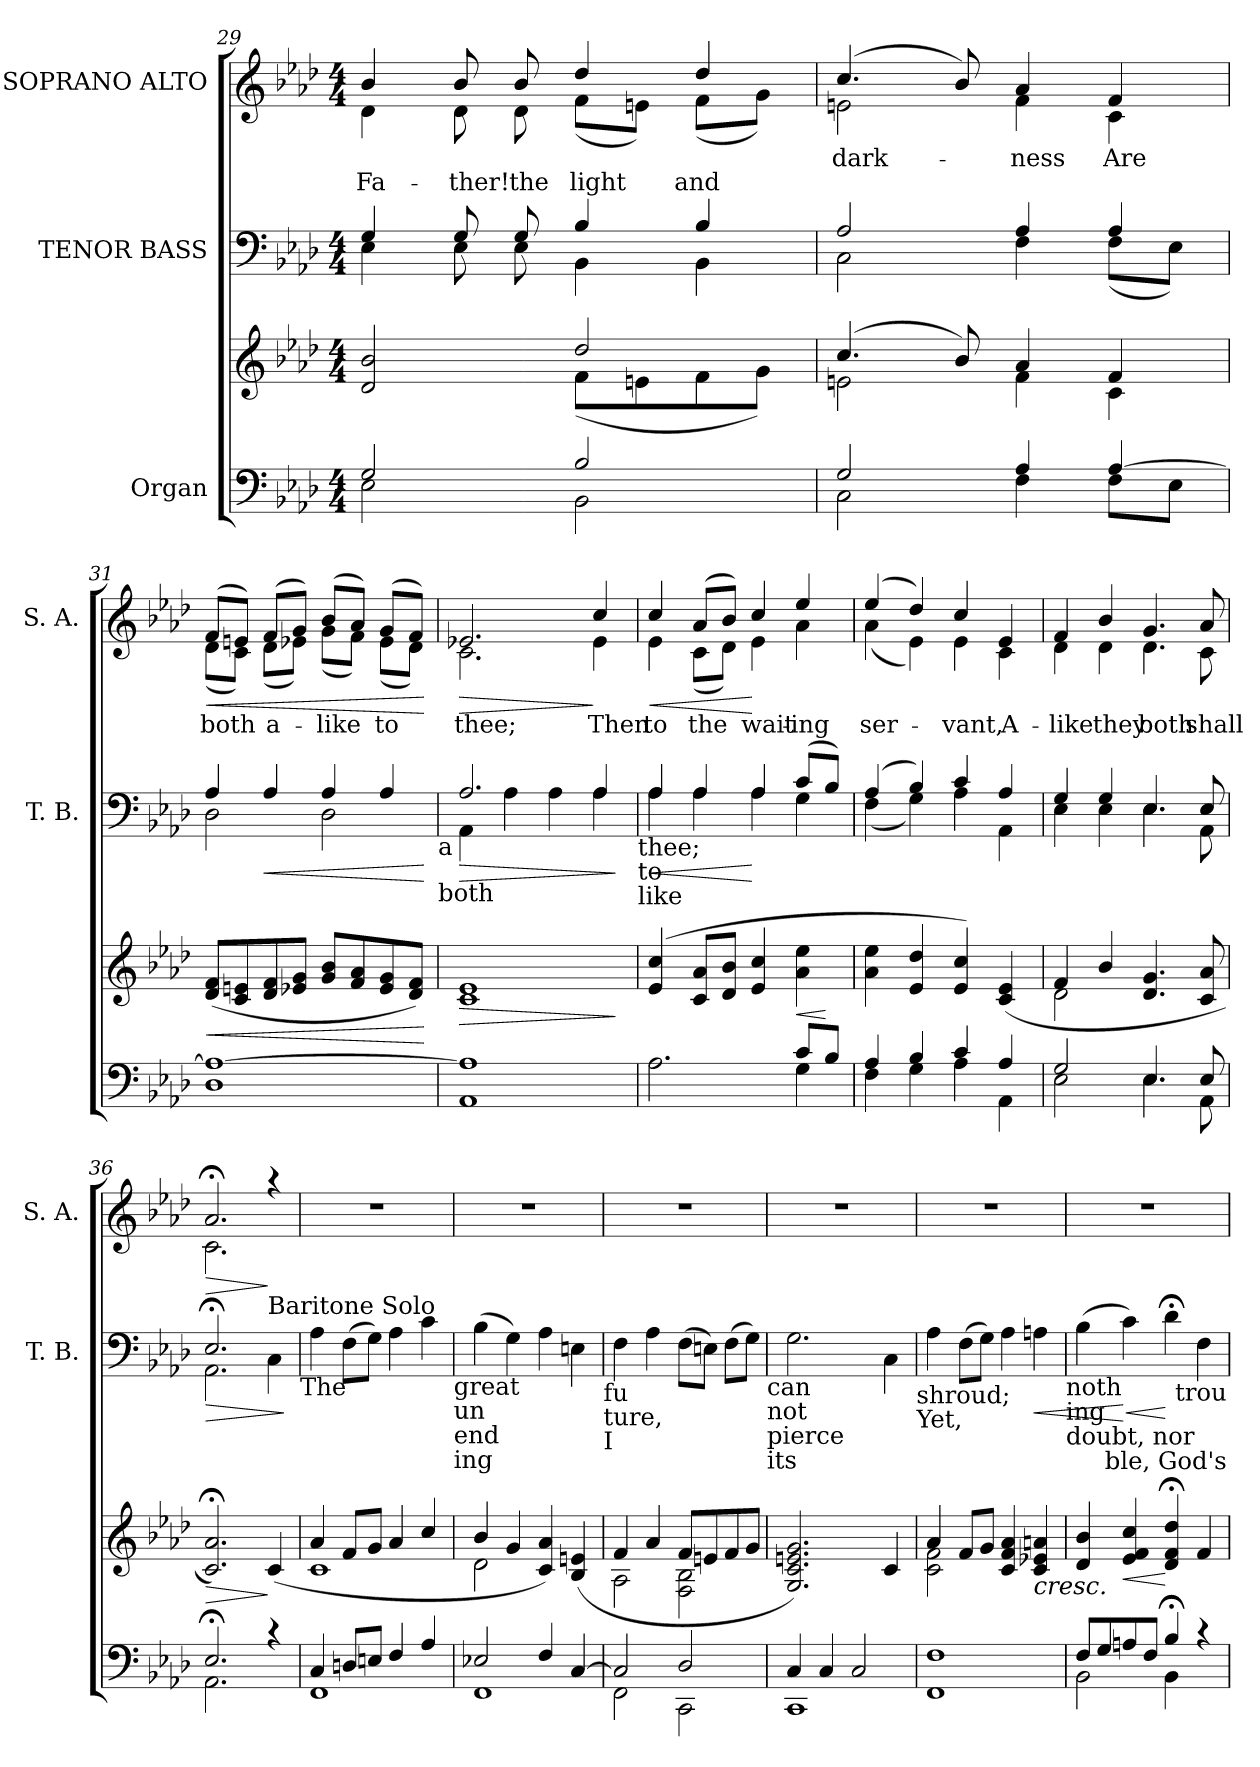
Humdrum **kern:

**kern	**kern	**dynam	**kern	**dynam	**kern	**text	**text	**dynam
*part3	*part3	*part3	*part2	*part2	*part1	*part1	*part1	*part1
*staff4	*staff3	*staff3/4	*staff2	*staff2	*staff1	*staff1	*staff1	*staff1
*I"Organ	*	*	*I"TENOR BASS	*	*I"SOPRANO ALTO	*	*	*
*	*	*	*I'T. B.	*	*I'S. A.	*	*	*
*clefF4	*clefG2	*	*clefF4	*	*clefG2	*	*	*
*	*	*	*ITrd7c12	*	*	*	*	*
*k[b-e-a-d-]	*k[b-e-a-d-]	*	*k[b-e-a-d-]	*	*k[b-e-a-d-]	*	*	*
*A-:	*A-:	*	*A-:	*	*A-:	*	*	*
*M4/4	*M4/4	*	*M4/4	*	*M4/4	*	*	*
=29	=29	=29	=29	=29	=29	=29	=29	=29
*^	*^	*	*^	*	*	*	*	*
!	!	!	!	!	!	!	!	!	!	!LO:LY:b	!
*	*	*	*	*	*	*	*	*^	*	*	*
2G/	2E-\	2d-/ 2b-/	2ryy	.	4GG/	4EE-\	.	4b-/	4d-\	.	Fa-	.
!	!	!	!	!	!	!	!	!	!	!	!LO:LY:b	!
.	.	.	.	.	8GG/	8EE-\	.	8b-/	8d-\	.	-ther!	.
!	!	!	!	!	!	!	!	!	!	!	!LO:LY:b	!
.	.	.	.	.	8GG/	8EE-\	.	8b-/	8d-\	.	the	.
!	!	!	!	!	!	!	!	!	!	!	!LO:LY:b	!
2B-/	2BB-\	2dd-/	(<8f\L	.	4BB-/	4BBB-\	.	4dd-/	(<8f\L	.	light	.
.	.	.	8en\	.	.	.	.	.	8en\J)	.	.	.
!	!	!	!	!	!	!	!	!	!	!	!LO:LY:b	!
.	.	.	8f\	.	4BB-/	4BBB-\	.	4dd-/	(<8f\L	.	and	.
.	.	.	8g\J)	.	.	.	.	.	8g\J)	.	.	.
!!LO:LB:g=z	!!
=30	=30	=30	=30	=30	=30	=30	=30	=30	=30	=30	=30	=30
!	!	!	!	!	!	!	!	!	!	!LO:LY:b	!	!
2G/	2C\	(4.cc/	2en\	.	2AA-/	2CC\	.	(4.cc/	2en\	-dark-	.	.
.	.	8b-/)	.	.	.	.	.	8b-/)	.	.	.	.
!	!	!	!	!	!	!	!	!	!	!LO:LY:b	!	!
4A-/	4F\	4a-/	4f\	.	4AA-/	4FF\	.	4a-/	4f\	-ness	.	.
!	!	!	!	!	!	!	!	!	!	!LO:LY:b	!	!
[>4A-/	8F\L	4f/	4c\	.	4AA-/	(<8FF\L	.	4f/	4c\	Are	.	.
.	8E-\J	.	.	.	.	8EE-\J)	.	.	.	.	.	.
*	*	*v	*v	*	*	*	*	*	*	*	*	*
=31	=31	=31	=31	=31	=31	=31	=31	=31	=31	=31	=31
!	!	!	!LO:HP:b	!	!	!	!	!	!LO:LY:b	!	!LO:HP:b
*v	*v	*	*	*	*	*	*	*	*	*	*
1D- 1A-_	(<8d-/ 8f/L	<	4AA-/	2DD-\	.	(>8f/L	(<8d-\L	both	.	<
.	8c/ 8en/	.	.	.	.	8en/J)	8c\J)	.	.	.
!	!	!	!	!	!LO:HP:b	!	!	!LO:LY:b	!	!
.	8d-/ 8f/	.	4AA-/	.	<	(>8f/L	(<8d-\L	a-	.	.
.	8e-X/ 8g/J	.	.	.	.	8g/J)	8e-X\J)	.	.	.
!	!	!	!	!	!	!	!	!LO:LY:b	!	!
.	8g/ 8b-/L	.	4AA-/	2DD-\	.	(>8b-/L	(<8g\L	-like	.	.
.	8f/ 8a-/	.	.	.	.	8a-/J)	8f\J)	.	.	.
!	!	!	!	!	!	!	!	!LO:LY:b	!	!
.	8e-/ 8g/	.	4AA-/	.	.	(>8g/L	(<8e-\L	to	.	.
.	8d-/ 8f/J)	.	.	.	.	8f/J)	8d-\J)	.	.	.
*	*	*	*v	*v	*	*	*	*	*	*
*	*	*	*	*	*v	*v	*	*	*
.	.	[	.	[	.	.	.	[
!	!	!	!LO:TX:b:t=a	!	!	!	!	!
!	!	!	!LO:TX:b:t=both	!	!	!	!	!
=32	=32	=32	=32	=32	=32	=32	=32	=32
!	!	!LO:HP:b	!	!LO:HP:b	!	!LO:LY:b	!	!LO:HP:b
*	*	*	*^	*	*^	*	*	*
1AA- 1A-]	1c 1e-	>	2.AA-/	4AAA-\	>	2.e-X/	2.c\	thee;	.	>
.	.	.	.	4AA-\	.	.	.	.	.	.
.	.	.	.	4AA-\	.	.	.	.	.	.
!	!	!	!	!	!	!	!	!LO:LY:b	!	!
.	.	.	4AA-/	4AA-\	.	4cc/	4e-\	Then	.	]
*	*	*	*v	*v	*	*	*	*	*	*
*	*	*	*	*	*v	*v	*	*	*
.	.	]	.	]	.	.	.	.
!	!	!	!LO:TX:b:t=thee;	!	!	!	!	!
!	!	!	!LO:TX:b:t=to	!	!	!	!	!
!	!	!	!LO:TX:b:t=like	!	!	!	!	!
=33	=33	=33	=33	=33	=33	=33	=33	=33
*^	*	*	*	*	*	*	*	*
!	!	!	!	!	!LO:HP:b	!	!LO:LY:b	!	!LO:HP:b
*	*	*	*	*^	*	*^	*	*	*
2.ryy	2.A-\	(4e-/ 4cc/	.	4AA-/	4AA-\	<	4cc/	4e-\	to	.	<
!	!	!	!	!	!	!	!	!	!LO:LY:b	!	!
.	.	8c/ 8a-/L	.	4AA-/	4AA-\	.	(>8a-/L	(<8c\L	the	.	.
.	.	8d-/ 8b-/J	.	.	.	.	8b-/J)	8d-\J)	.	.	.
!	!	!	!	!	!	!	!	!	!LO:LY:b	!	!
.	.	4e-/ 4cc/	.	4AA-/	4AA-\	[	4cc/	4e-\	wait-	.	[
!	!	!	!LO:HP:b	!	!	!	!	!	!LO:LY:b	!	!
8c/L	4G\	4a-\ 4ee-\	<	(>8C/L	4GG\	.	4ee-/	4a-\	-ing	.	.
8B-/J	.	.	[	8BB-/J)	.	.	.	.	.	.	.
!!LO:PB:g=z	!!
=34	=34	=34	=34	=34	=34	=34	=34	=34	=34	=34	=34
!	!	!	!	!	!	!	!	!	!LO:LY:b	!	!
4A-/	4F\	4a-\ 4ee-\	.	(4AA-/	(<4FF\	.	(4ee-/	(<4a-\	ser-	.	.
4B-/	4G\	4e-/ 4dd-/	.	4BB-/)	4GG\)	.	4dd-/)	4e-\)	.	.	.
!	!	!	!	!	!	!	!	!	!LO:LY:b	!	!
4c/	4A-\	4e-/ 4cc/)	.	4C/	4AA-\	.	4cc/	4e-\	-vant,	.	.
!	!	!	!	!	!	!	!	!	!LO:LY:b	!	!
4A-/	4AA-\	(4c/ 4e-/	.	4AA-/	4AAA-\	.	4e-/	4c\	A-	.	.
=35	=35	=35	=35	=35	=35	=35	=35	=35	=35	=35	=35
*	*	*^	*	*	*	*	*	*	*	*	*
!	!	!	!	!	!	!	!	!	!	!LO:LY:b	!	!
2G/	2E-\	4f/	2d-\	.	4GG/	4EE-\	.	4f/	4d-\	-like	.	.
!	!	!	!	!	!	!	!	!	!	!LO:LY:b	!	!
.	.	4b-/	.	.	4GG/	4EE-\	.	4b-/	4d-\	they	.	.
!	!	!	!	!	!	!	!	!	!	!LO:LY:b	!	!
4.E-/	4.E-\	4.d-/ 4.g/	2ryy	.	4.EE-/	4.EE-\	.	4.g/	4.d-\	both	.	.
!	!	!	!	!	!	!	!	!	!	!LO:LY:b	!	!
8E-/	8AA-\	8c/ 8a-/	.	.	8EE-/	8AAA-\	.	8a-/	8c\	shall	.	.
*	*	*v	*v	*	*	*	*	*	*	*	*	*
=36	=36	=36	=36	=36	=36	=36	=36	=36	=36	=36	=36
!	!	!	!LO:HP:b	!	!	!LO:HP:b	!	!	!	!	!LO:HP:b
2.E-;</	2.AA-\	2.c/; 2.a-/;)	>	2.EE-;</	2.AAA-\	>	2.a-;</	2.c\	.	.	>
!	!	!	!	!LO:TX:a:t=Baritone Solo	!	!	!	!	!	!	!
4rc	4ryy	(4c/	]	4ryy	4CC\	.	4raa	4ryy	.	.	]
*	*	*	*	*v	*v	*	*	*	*	*	*
*v	*v	*	*	*	*	*v	*v	*	*	*
.	.	.	.	]	.	.	.	.
!	!	!	!LO:TX:b:t=The	!	!	!	!	!
=37	=37	=37	=37	=37	=37	=37	=37	=37
*^	*^	*	*	*	*	*	*	*
4C/	1FF	4a-/	1c	.	4AA-\	.	1r	.	.	.
8Dn/L	.	8f/L	.	.	(<8FF\L	.	.	.	.	.
8En/J	.	8g/J	.	.	8GG\J)	.	.	.	.	.
4F/	.	4a-/	.	.	4AA-\	.	.	.	.	.
4A-/	.	4cc/	.	.	4C\	.	.	.	.	.
!	!	!	!	!	!LO:TX:b:t=great	!	!	!	!	!
!	!	!	!	!	!LO:TX:b:t=un	!	!	!	!	!
!	!	!	!	!	!LO:TX:b:t=end	!	!	!	!	!
!	!	!	!	!	!LO:TX:b:t=ing	!	!	!	!	!
!!LO:LB:g=z
=38	=38	=38	=38	=38	=38	=38	=38	=38	=38	=38
2E-X/	1FF	4b-/	2d-\	.	(<4BB-\	.	1r	.	.	.
.	.	4g/	.	.	4GG\)	.	.	.	.	.
4F/	.	4c/ 4a-/)	2ryy	.	4AA-\	.	.	.	.	.
[>4C/	.	(4B-/ 4en/	.	.	4EEn\	.	.	.	.	.
!	!	!	!	!	!LO:TX:b:t=fu	!	!	!	!	!
!	!	!	!	!	!LO:TX:b:t=ture,	!	!	!	!	!
!	!	!	!	!	!LO:TX:b:t=I	!	!	!	!	!
=39	=39	=39	=39	=39	=39	=39	=39	=39	=39	=39
2C/]	2FF\	4f/	2A-\	.	4FF\	.	1r	.	.	.
.	.	4a-/	.	.	4AA-\	.	.	.	.	.
2D-/	2CC\	8f/L	2F\ 2B-\	.	(<8FF\L	.	.	.	.	.
.	.	8en/	.	.	8EEn\J)	.	.	.	.	.
.	.	8f/	.	.	(<8FF\L	.	.	.	.	.
.	.	8g/J	.	.	8GG\J)	.	.	.	.	.
*	*	*v	*v	*	*	*	*	*	*	*
!	!	!	!	!LO:TX:b:t=can	!	!	!	!	!
!	!	!	!	!LO:TX:b:t=not	!	!	!	!	!
!	!	!	!	!LO:TX:b:t=pierce	!	!	!	!	!
!	!	!	!	!LO:TX:b:t=its	!	!	!	!	!
=40	=40	=40	=40	=40	=40	=40	=40	=40	=40
4C/	1CC	2.G/ 2.c/ 2.en/ 2.g/)	.	2.GG\	.	1r	.	.	.
4C/	.	.	.	.	.	.	.	.	.
2C/	.	.	.	.	.	.	.	.	.
.	.	4c/	.	4CC\	.	.	.	.	.
*v	*v	*	*	*	*	*	*	*	*
!	!	!	!LO:TX:b:t=shroud;	!	!	!	!	!
!	!	!	!LO:TX:b:t=Yet,	!	!	!	!	!
=41	=41	=41	=41	=41	=41	=41	=41	=41
*	*^	*	*	*	*	*	*	*
1FF 1F	4a-/	2c\ 2f\	.	4AA-\	.	1r	.	.	.
.	8f/L	.	.	(<8FF\L	.	.	.	.	.
.	8g/J	.	.	8GG\J)	.	.	.	.	.
.	(4c/ 4f/ 4a-/	2ryy	[	4AA-\	.	.	.	.	.
!	!	!	!LO:HP:b	!	!LO:HP:b	!	!	!	!
.	4c/ 4e-X/ 4an/	.	<	4AAn\	<	.	.	.	.
*	*v	*v	*	*	*	*	*	*	*
!	!	!	!LO:TX:b:t=noth	!	!	!	!	!
!	!	!	!LO:TX:b:t=ing	!	!	!	!	!
!	!	!	!LO:TX:b:t=doubt, nor	!	!	!	!	!
!!LO:LB:g=z
=42	=42	=42	=42	=42	=42	=42	=42	=42
*^	*	*	*	*	*	*	*	*
8F/L	2BB-\	4d-/ 4b-/	.	(<4BB-\	.	1r	.	.	.
8G/	.	.	.	.	.	.	.	.	.
!	!	!	!LO:HP:b	!	!LO:HP:n=1:b	!	!	!	!
8An/	.	4e-/ 4f/ 4cc/	<	4C\)	[ <	.	.	.	.
8F/J	.	.	.	.	.	.	.	.	.
4B-;</	4BB-\	4d-/; 4f/; 4dd-/;	[	4D-;<\	[	.	.	.	.
4rc	4ryy	4f/	.	4FF\	.	.	.	.	.
!	!	!	!	!LO:TX:b:t=trou	!	!	!	!	!
!	!	!	!	!LO:TX:b:t=ble, God's	!	!	!	!	!
*v	*v	*	*	*	*	*	*	*	*
=	=	=	=	=	=	=	=	=
*-	*-	*-	*-	*-	*-	*-	*-	*-
